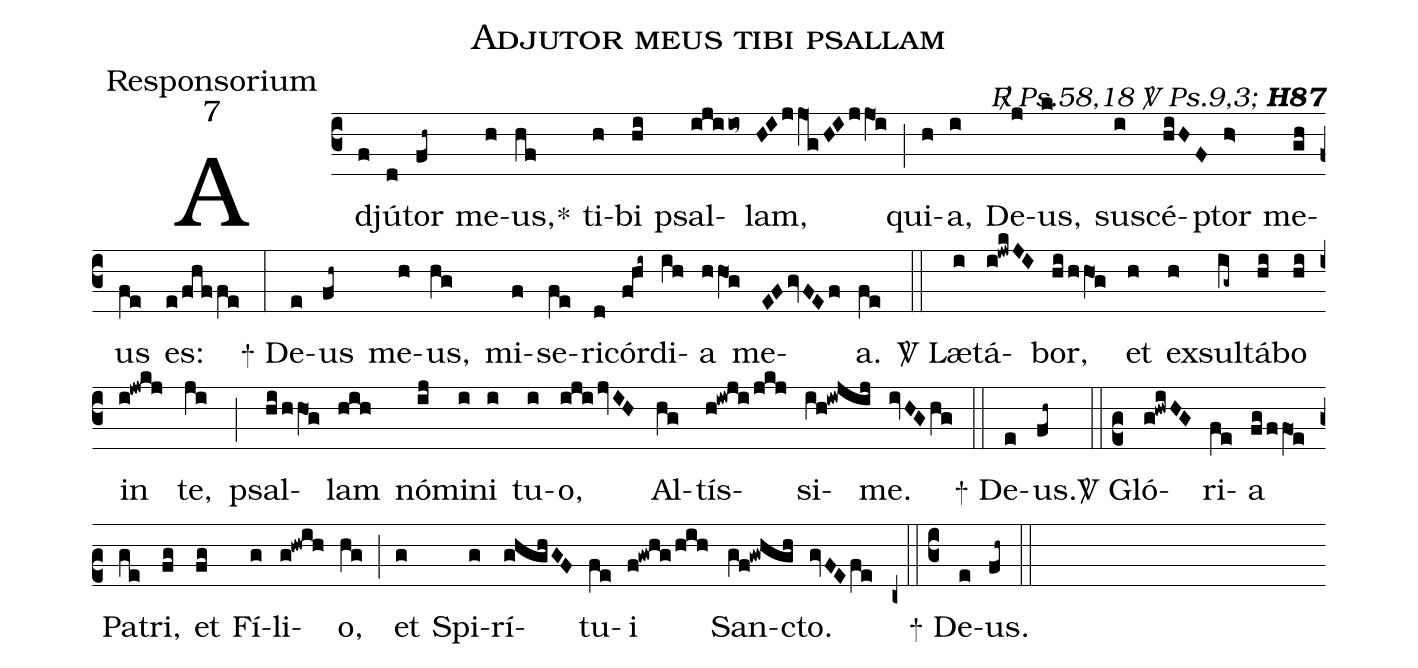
name:Adjutor meus tibi psallam;
office-part:Responsorium;
mode:7;
commentary:{\itshape\mdseries \Rbar\ Ps.58,18  \Vbar\   Ps.9,3;\/} {\bfseries H87};
%%
(c3) Ad(f)jú(d)tor(fh~) me(h)us,<sp>*</sp>(hf) ti(h)bi(hi) psal(ijiio~)lam,(HIjjO1gHIjjO1i) (;)
qui(h)a,(i) De(j)us,(k) su(i)scé(hiHF)ptor(h>) me(gh)us(fe) es:(e/fhffe) (:)
<sp>+</sp> De(e)us(fh~) me(h)us,(hg) mi(f)se(fe)ri(d)cór(fhi~)di(ih)a(hhO1g) me(EFgvFEf)a.(fe) (::)
<sp>V/</sp> Læ(i)tá(i!jwkJI)bor,(hi/hhO1g) et(h) ex(h)sul(ig~)tá(hi)bo(hi) in(i!jwkj) te,(ji) (;)
psal(hi/hhO1g)lam(hih) nó(ij)mi(i)ni(i) tu(i)o,(ijijvIH) Al(hg)tís(h!iwji/jkj)si(ih!iwjij)me.(ivHGhg) (::)
<sp>+</sp> De(e)us.(fh~) (::c2)
 <sp>V/</sp> Gló(g!hwiHG)ri(fe)a(fg/ffO1e) Pa(ge)tri,(fg) et(fg) Fí(g)li(g@hwih)o,(hg) (;)
et(g) Spi(g)rí(ghghGF)tu(fe)i(f!gwhg/hih) San(gf!gwhgh)cto.(gvFEfe) (z0::c3)
<sp>+</sp> De(e)us.(fh~) (::)
